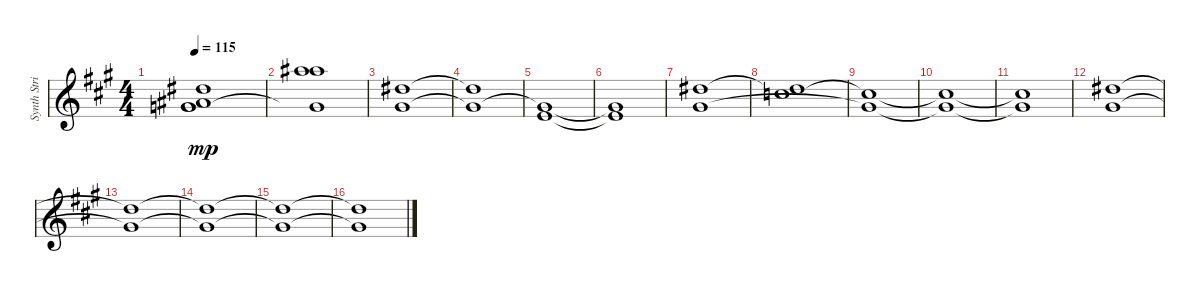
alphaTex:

\track ("Synth Strings (Staff 1)" "Synth Stri") {mute instrument synthbrass1}
\staff {score}
\tuning (E4 B3 G3 D3 A2 E2 B1) {hide}
\ts (4 4)
\tempo 115
\clef g2
\ks a
(11.1{t} 11.2{t} 12.3{t} 17.4{t}).1{dy mp} |
(18.1 27.3 17.4{t}).1 |
(20.3 18.4).1 |
(20.3{t} 18.4{t}).1 |
(5.2 18.4{t}).1 |
(5.2{t} 18.4{t}).1 |
(11.1 9.2).1 |
(11.1{t} 17.3).1 |
(9.2{t} 17.3{t}).1 |
(9.2{t} 17.3{t}).1 |
(9.2{t} 17.3{t}).1 |
(11.1 9.2).1 |
(11.1{t} 9.2{t}).1 |
(11.1{t} 9.2{t}).1 |
(11.1{t} 9.2{t}).1 |
(11.1{t} 9.2{t}).1
